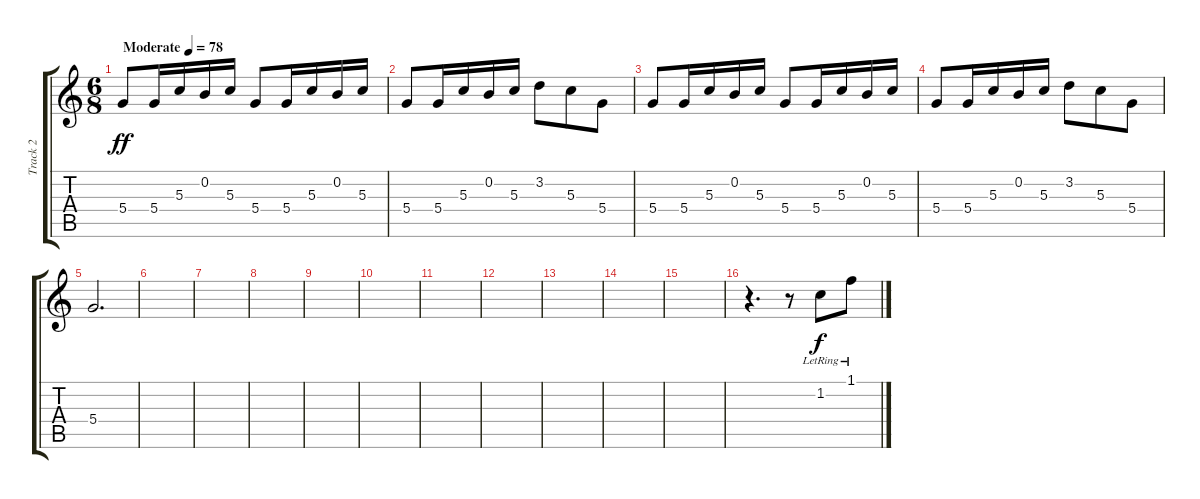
\track ("Track 2" "Track 2") {instrument electricguitarclean}
\staff {score tabs}
\tuning (E4 B3 G3 D3 A2 E2) {hide}
\ts (6 8)
\tempo (78 "Moderate")
\clef g2
\ks c
5.4.8{dy ff instrument electricguitarclean} 5.4.16 5.3.16 0.2.16 5.3.16 5.4.8 5.4.16 5.3.16 0.2.16 5.3.16 |
5.4.8 5.4.16 5.3.16 0.2.16 5.3.16 3.2.8 5.3.8 5.4.8 |
5.4.8 5.4.16 5.3.16 0.2.16 5.3.16 5.4.8 5.4.16 5.3.16 0.2.16 5.3.16 |
5.4.8 5.4.16 5.3.16 0.2.16 5.3.16 3.2.8 5.3.8 5.4.8 |
5.4.2{d} |
|
|
|
|
|
|
|
|
|
|
r.4{d} r.8 1.2{lr}.8{dy f} 1.1{lr}.8
